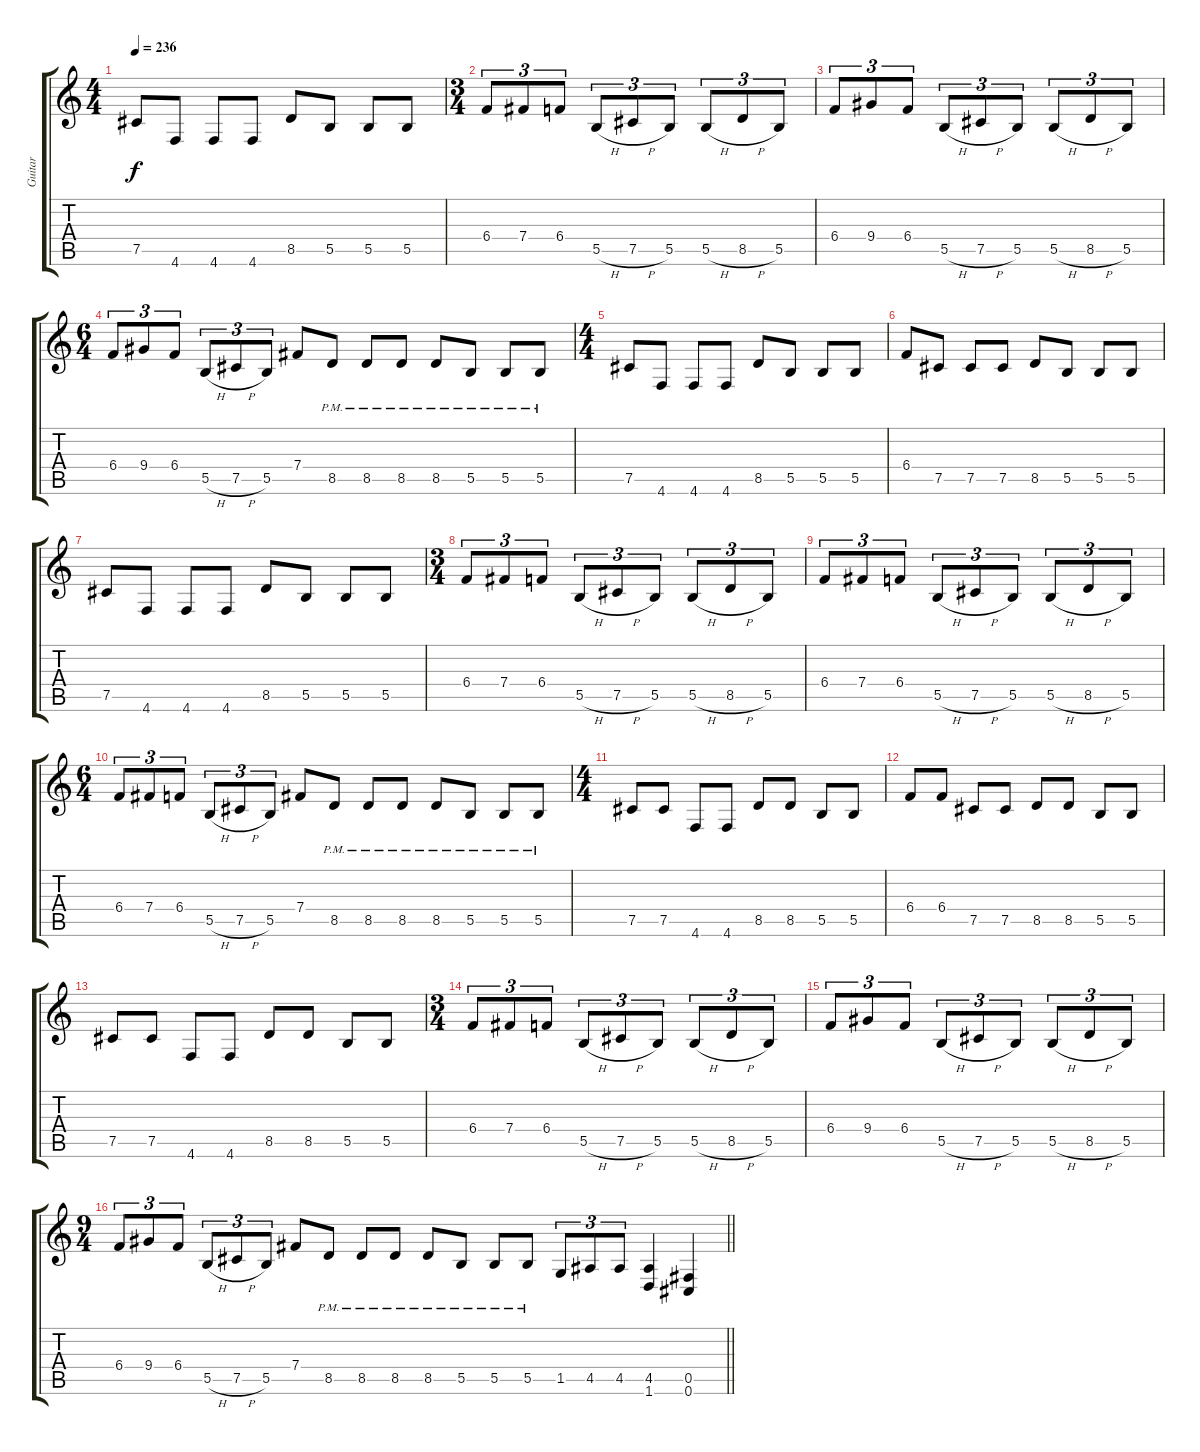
\track ("Guitar" "Guitar") {instrument distortionguitar}
\staff {score tabs}
\tuning (Db4 Ab3 E3 B2 Gb2 Db2) {hide}
\ts (4 4)
\tempo 236
\clef g2
\ks c
7.5.8{dy f} 4.6.8 4.6.8 4.6.8 8.5.8 5.5.8 5.5.8 5.5.8 |
\ts (3 4)
6.4.8{tu (3 2)} 7.4.8{tu (3 2)} 6.4.8{tu (3 2)} 5.5{h}.8{tu (3 2)} 7.5{h}.8{tu (3 2)} 5.5.8{tu (3 2)} 5.5{h}.8{tu (3 2)} 8.5{h}.8{tu (3 2)} 5.5.8{tu (3 2)} |
6.4.8{tu (3 2)} 9.4.8{tu (3 2)} 6.4.8{tu (3 2)} 5.5{h}.8{tu (3 2)} 7.5{h}.8{tu (3 2)} 5.5.8{tu (3 2)} 5.5{h}.8{tu (3 2)} 8.5{h}.8{tu (3 2)} 5.5.8{tu (3 2)} |
\ts (6 4)
6.4.8{tu (3 2)} 9.4.8{tu (3 2)} 6.4.8{tu (3 2)} 5.5{h}.8{tu (3 2)} 7.5{h}.8{tu (3 2)} 5.5.8{tu (3 2)} 7.4.8 8.5{pm}.8 8.5{pm}.8 8.5{pm}.8 8.5{pm}.8 5.5{pm}.8 5.5{pm}.8 5.5{pm}.8 |
\ts (4 4)
7.5.8 4.6.8 4.6.8 4.6.8 8.5.8 5.5.8 5.5.8 5.5.8 |
6.4.8 7.5.8 7.5.8 7.5.8 8.5.8 5.5.8 5.5.8 5.5.8 |
7.5.8 4.6.8 4.6.8 4.6.8 8.5.8 5.5.8 5.5.8 5.5.8 |
\ts (3 4)
6.4.8{tu (3 2)} 7.4.8{tu (3 2)} 6.4.8{tu (3 2)} 5.5{h}.8{tu (3 2)} 7.5{h}.8{tu (3 2)} 5.5.8{tu (3 2)} 5.5{h}.8{tu (3 2)} 8.5{h}.8{tu (3 2)} 5.5.8{tu (3 2)} |
6.4.8{tu (3 2)} 7.4.8{tu (3 2)} 6.4.8{tu (3 2)} 5.5{h}.8{tu (3 2)} 7.5{h}.8{tu (3 2)} 5.5.8{tu (3 2)} 5.5{h}.8{tu (3 2)} 8.5{h}.8{tu (3 2)} 5.5.8{tu (3 2)} |
\ts (6 4)
6.4.8{tu (3 2)} 7.4.8{tu (3 2)} 6.4.8{tu (3 2)} 5.5{h}.8{tu (3 2)} 7.5{h}.8{tu (3 2)} 5.5.8{tu (3 2)} 7.4.8 8.5{pm}.8 8.5{pm}.8 8.5{pm}.8 8.5{pm}.8 5.5{pm}.8 5.5{pm}.8 5.5{pm}.8 |
\ts (4 4)
7.5.8 7.5.8 4.6.8 4.6.8 8.5.8 8.5.8 5.5.8 5.5.8 |
6.4.8 6.4.8 7.5.8 7.5.8 8.5.8 8.5.8 5.5.8 5.5.8 |
7.5.8 7.5.8 4.6.8 4.6.8 8.5.8 8.5.8 5.5.8 5.5.8 |
\ts (3 4)
6.4.8{tu (3 2)} 7.4.8{tu (3 2)} 6.4.8{tu (3 2)} 5.5{h}.8{tu (3 2)} 7.5{h}.8{tu (3 2)} 5.5.8{tu (3 2)} 5.5{h}.8{tu (3 2)} 8.5{h}.8{tu (3 2)} 5.5.8{tu (3 2)} |
6.4.8{tu (3 2)} 9.4.8{tu (3 2)} 6.4.8{tu (3 2)} 5.5{h}.8{tu (3 2)} 7.5{h}.8{tu (3 2)} 5.5.8{tu (3 2)} 5.5{h}.8{tu (3 2)} 8.5{h}.8{tu (3 2)} 5.5.8{tu (3 2)} |
\ts (9 4)
\barLineRight lightlight
6.4.8{tu (3 2)} 9.4.8{tu (3 2)} 6.4.8{tu (3 2)} 5.5{h}.8{tu (3 2)} 7.5{h}.8{tu (3 2)} 5.5.8{tu (3 2)} 7.4.8 8.5{pm}.8 8.5{pm}.8 8.5{pm}.8 8.5{pm}.8 5.5{pm}.8 5.5{pm}.8 5.5{pm}.8 1.5.8{tu (3 2)} 4.5.8{tu (3 2)} 4.5.8{tu (3 2)} (4.5 1.6).4 (0.5 0.6).4
